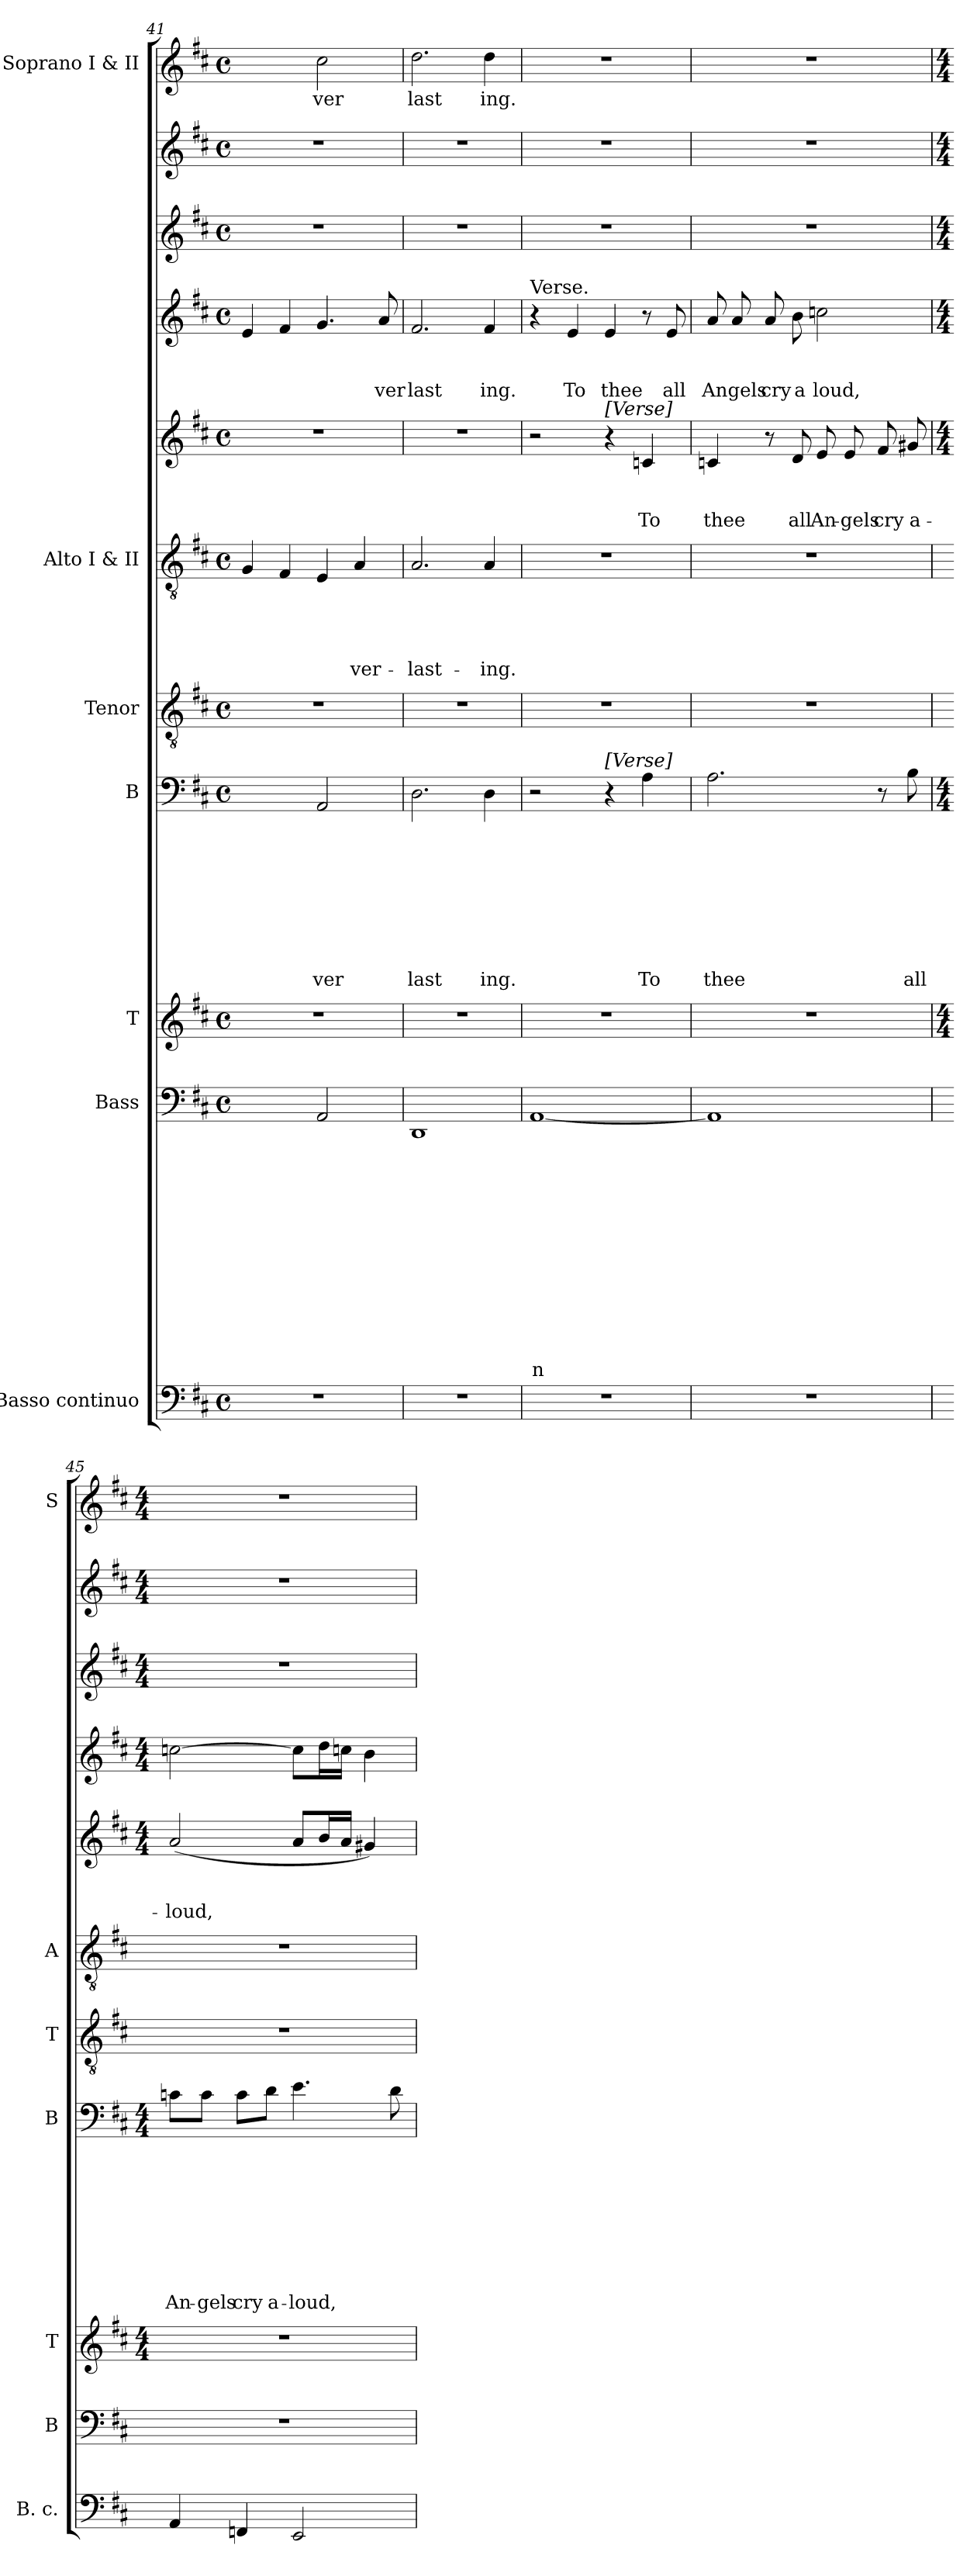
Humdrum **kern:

**kern	**kern	**text	**text	**text	**text	**text	**text	**text	**text	**text	**text	**text	**text	**text	**kern	**kern	**text	**text	**text	**text	**text	**text	**text	**text	**text	**kern	**kern	**text	**text	**text	**text	**text	**kern	**text	**text	**text	**kern	**text	**text	**text	**kern	**kern	**kern	**text
*part11	*part10	*part10	*part10	*part10	*part10	*part10	*part10	*part10	*part10	*part10	*part10	*part10	*part10	*part10	*part9	*part8	*part8	*part8	*part8	*part8	*part8	*part8	*part8	*part8	*part8	*part7	*part6	*part6	*part6	*part6	*part6	*part6	*part5	*part5	*part5	*part5	*part4	*part4	*part4	*part4	*part3	*part2	*part1	*part1
*staff11	*staff10	*staff10	*staff10	*staff10	*staff10	*staff10	*staff10	*staff10	*staff10	*staff10	*staff10	*staff10	*staff10	*staff10	*staff9	*staff8	*staff8	*staff8	*staff8	*staff8	*staff8	*staff8	*staff8	*staff8	*staff8	*staff7	*staff6	*staff6	*staff6	*staff6	*staff6	*staff6	*staff5	*staff5	*staff5	*staff5	*staff4	*staff4	*staff4	*staff4	*staff3	*staff2	*staff1	*staff1
*I"Basso continuo	*I"Bass	*	*	*	*	*	*	*	*	*	*	*	*	*	*I"T	*I"B	*	*	*	*	*	*	*	*	*	*I"Tenor	*I"Alto I & II	*	*	*	*	*	*	*	*	*	*	*	*	*	*	*	*I"Soprano I & II	*
*I'B. c.	*I'B	*	*	*	*	*	*	*	*	*	*	*	*	*	*I'T	*I'B	*	*	*	*	*	*	*	*	*	*I'T	*I'A	*	*	*	*	*	*	*	*	*	*	*	*	*	*	*	*I'S	*
*clefF4	*clefF4	*	*	*	*	*	*	*	*	*	*	*	*	*	*clefG2	*clefF4	*	*	*	*	*	*	*	*	*	*clefGv2	*clefGv2	*	*	*	*	*	*clefG2	*	*	*	*clefG2	*	*	*	*clefG2	*clefG2	*clefG2	*
*ITrd7c12	*	*	*	*	*	*	*	*	*	*	*	*	*	*	*	*	*	*	*	*	*	*	*	*	*	*	*	*	*	*	*	*	*	*	*	*	*	*	*	*	*	*	*	*
*k[f#c#]	*k[f#c#]	*	*	*	*	*	*	*	*	*	*	*	*	*	*k[f#c#]	*k[f#c#]	*	*	*	*	*	*	*	*	*	*k[f#c#]	*k[f#c#]	*	*	*	*	*	*k[f#c#]	*	*	*	*k[f#c#]	*	*	*	*k[f#c#]	*k[f#c#]	*k[f#c#]	*
*D:	*D:	*	*	*	*	*	*	*	*	*	*	*	*	*	*D:	*D:	*	*	*	*	*	*	*	*	*	*D:	*D:	*	*	*	*	*	*D:	*	*	*	*D:	*	*	*	*D:	*D:	*D:	*
*M4/4	*M4/4	*	*	*	*	*	*	*	*	*	*	*	*	*	*M4/4	*M4/4	*	*	*	*	*	*	*	*	*	*M4/4	*M4/4	*	*	*	*	*	*M4/4	*	*	*	*M4/4	*	*	*	*M4/4	*M4/4	*M4/4	*
*met(c)	*met(c)	*	*	*	*	*	*	*	*	*	*	*	*	*	*met(c)	*met(c)	*	*	*	*	*	*	*	*	*	*met(c)	*met(c)	*	*	*	*	*	*met(c)	*	*	*	*met(c)	*	*	*	*met(c)	*met(c)	*met(c)	*
=41	=41	=41	=41	=41	=41	=41	=41	=41	=41	=41	=41	=41	=41	=41	=41	=41	=41	=41	=41	=41	=41	=41	=41	=41	=41	=41	=41	=41	=41	=41	=41	=41	=41	=41	=41	=41	=41	=41	=41	=41	=41	=41	=41	=41
1r	2ryy	.	.	.	.	.	.	.	.	.	.	.	.	.	1r	2ryy	.	.	.	.	.	.	.	.	.	1r	4G/	.	.	.	.	.	1r	.	.	.	4e/	.	.	.	1r	1r	2ryy	.
.	.	.	.	.	.	.	.	.	.	.	.	.	.	.	.	.	.	.	.	.	.	.	.	.	.	.	4F#/	.	.	.	.	.	.	.	.	.	4f#/	.	.	.	.	.	.	.
!	!	!	!	!	!	!	!	!	!	!	!	!	!	!	!	!	!	!	!	!	!	!	!	!	!LO:LY:b	!	!	!	!	!	!	!	!	!	!	!	!	!	!	!	!	!	!	!LO:LY:b
.	2AA/	.	.	.	.	.	.	.	.	.	.	.	.	.	.	2AA/	.	.	.	.	.	.	.	.	ver	.	4E/	.	.	.	.	.	.	.	.	.	4.g/	.	.	.	.	.	2cc#\	ver
!	!	!	!	!	!	!	!	!	!	!	!	!	!	!	!	!	!	!	!	!	!	!	!	!	!	!	!	!	!	!	!	!LO:LY:b	!	!	!	!	!	!	!	!	!	!	!	!
.	.	.	.	.	.	.	.	.	.	.	.	.	.	.	.	.	.	.	.	.	.	.	.	.	.	.	4A/	.	.	.	.	-ver-	.	.	.	.	.	.	.	.	.	.	.	.
!	!	!	!	!	!	!	!	!	!	!	!	!	!	!	!	!	!	!	!	!	!	!	!	!	!	!	!	!	!	!	!	!	!	!	!	!	!	!	!	!LO:LY:b	!	!	!	!
.	.	.	.	.	.	.	.	.	.	.	.	.	.	.	.	.	.	.	.	.	.	.	.	.	.	.	.	.	.	.	.	.	.	.	.	.	8a/	.	.	ver	.	.	.	.
=42	=42	=42	=42	=42	=42	=42	=42	=42	=42	=42	=42	=42	=42	=42	=42	=42	=42	=42	=42	=42	=42	=42	=42	=42	=42	=42	=42	=42	=42	=42	=42	=42	=42	=42	=42	=42	=42	=42	=42	=42	=42	=42	=42	=42
!	!	!	!	!	!	!	!	!	!	!	!	!	!	!	!	!	!	!	!	!	!	!	!	!	!LO:LY:b	!	!	!	!	!	!	!LO:LY:b	!	!	!	!	!	!	!	!LO:LY:b	!	!	!	!LO:LY:b
1r	1DD	.	.	.	.	.	.	.	.	.	.	.	.	.	1r	2.D\	.	.	.	.	.	.	.	.	last	1r	2.A/	.	.	.	.	-last-	1r	.	.	.	2.f#/	.	.	last	1r	1r	2.dd\	last
!	!	!	!	!	!	!	!	!	!	!	!	!	!	!	!	!	!	!	!	!	!	!	!	!	!LO:LY:b	!	!	!	!	!	!	!LO:LY:b	!	!	!	!	!	!	!	!LO:LY:b	!	!	!	!LO:LY:b
.	.	.	.	.	.	.	.	.	.	.	.	.	.	.	.	4D\	.	.	.	.	.	.	.	.	ing.	.	4A/	.	.	.	.	-ing.	.	.	.	.	4f#/	.	.	ing.	.	.	4dd\	ing.
=43	=43	=43	=43	=43	=43	=43	=43	=43	=43	=43	=43	=43	=43	=43	=43	=43	=43	=43	=43	=43	=43	=43	=43	=43	=43	=43	=43	=43	=43	=43	=43	=43	=43	=43	=43	=43	=43	=43	=43	=43	=43	=43	=43	=43
!	!	!	!	!	!	!	!	!	!	!	!	!	!	!	!	!	!	!	!	!	!	!	!	!	!	!	!	!	!	!	!	!	!	!	!	!	!LO:TX:a:t=Verse.	!	!	!	!	!	!	!
!	!	!	!	!	!	!	!	!	!	!	!	!	!	!LO:LY:b:rj	!	!	!	!	!	!	!	!	!	!	!	!	!	!	!	!	!	!	!	!	!	!	!	!	!	!	!	!	!	!
1r	[<1AA	.	.	.	.	.	.	.	.	.	.	.	.	n	1r	2r	.	.	.	.	.	.	.	.	.	1r	1r	.	.	.	.	.	2r	.	.	.	4r	.	.	.	1r	1r	1r	.
!	!	!	!	!	!	!	!	!	!	!	!	!	!	!	!	!	!	!	!	!	!	!	!	!	!	!	!	!	!	!	!	!	!	!	!	!	!	!	!	!LO:LY:b	!	!	!	!
.	.	.	.	.	.	.	.	.	.	.	.	.	.	.	.	.	.	.	.	.	.	.	.	.	.	.	.	.	.	.	.	.	.	.	.	.	4e/	.	.	To	.	.	.	.
!	!	!	!	!	!	!	!	!	!	!	!	!	!	!	!	!	!	!	!	!	!	!	!	!	!	!	!	!	!	!	!	!	!LO:TX:a:t=[Verse]	!	!	!	!	!	!	!	!	!	!	!
!	!	!	!	!	!	!	!	!	!	!	!	!	!	!	!	!LO:TX:a:t=[Verse]	!	!	!	!	!	!	!	!	!	!	!	!	!	!	!	!	!	!	!	!	!	!	!	!	!	!	!	!
!	!	!	!	!	!	!	!	!	!	!	!	!	!	!	!	!	!	!	!	!	!	!	!	!	!	!	!	!	!	!	!	!	!	!	!	!	!	!	!	!LO:LY:b	!	!	!	!
.	.	.	.	.	.	.	.	.	.	.	.	.	.	.	.	4r	.	.	.	.	.	.	.	.	.	.	.	.	.	.	.	.	4r	.	.	.	4e/	.	.	thee	.	.	.	.
!	!	!	!	!	!	!	!	!	!	!	!	!	!	!	!	!	!	!	!	!	!	!	!	!	!LO:LY:b	!	!	!	!	!	!	!	!	!	!	!LO:LY:b	!	!	!	!	!	!	!	!
.	.	.	.	.	.	.	.	.	.	.	.	.	.	.	.	4A\	.	.	.	.	.	.	.	.	To	.	.	.	.	.	.	.	4cn/	.	.	To	8r	.	.	.	.	.	.	.
!	!	!	!	!	!	!	!	!	!	!	!	!	!	!	!	!	!	!	!	!	!	!	!	!	!	!	!	!	!	!	!	!	!	!	!	!	!	!	!	!LO:LY:b	!	!	!	!
.	.	.	.	.	.	.	.	.	.	.	.	.	.	.	.	.	.	.	.	.	.	.	.	.	.	.	.	.	.	.	.	.	.	.	.	.	8e/	.	.	all	.	.	.	.
=44	=44	=44	=44	=44	=44	=44	=44	=44	=44	=44	=44	=44	=44	=44	=44	=44	=44	=44	=44	=44	=44	=44	=44	=44	=44	=44	=44	=44	=44	=44	=44	=44	=44	=44	=44	=44	=44	=44	=44	=44	=44	=44	=44	=44
!	!	!	!	!	!	!	!	!	!	!	!	!	!	!	!	!	!	!	!	!	!	!	!	!	!LO:LY:b	!	!	!	!	!	!	!	!	!	!	!LO:LY:b	!	!	!	!LO:LY:b	!	!	!	!
1r	1AA]	.	.	.	.	.	.	.	.	.	.	.	.	.	1r	2.A\	.	.	.	.	.	.	.	.	thee	1r	1r	.	.	.	.	.	4cn/	.	.	thee	8a/	.	.	An	1r	1r	1r	.
!	!	!	!	!	!	!	!	!	!	!	!	!	!	!	!	!	!	!	!	!	!	!	!	!	!	!	!	!	!	!	!	!	!	!	!	!	!	!	!	!LO:LY:b	!	!	!	!
.	.	.	.	.	.	.	.	.	.	.	.	.	.	.	.	.	.	.	.	.	.	.	.	.	.	.	.	.	.	.	.	.	.	.	.	.	8a/	.	.	gels	.	.	.	.
!	!	!	!	!	!	!	!	!	!	!	!	!	!	!	!	!	!	!	!	!	!	!	!	!	!	!	!	!	!	!	!	!	!	!	!	!	!	!	!	!LO:LY:b	!	!	!	!
.	.	.	.	.	.	.	.	.	.	.	.	.	.	.	.	.	.	.	.	.	.	.	.	.	.	.	.	.	.	.	.	.	8r	.	.	.	8a/	.	.	cry	.	.	.	.
!	!	!	!	!	!	!	!	!	!	!	!	!	!	!	!	!	!	!	!	!	!	!	!	!	!	!	!	!	!	!	!	!	!	!	!	!LO:LY:b	!	!	!	!LO:LY:b	!	!	!	!
.	.	.	.	.	.	.	.	.	.	.	.	.	.	.	.	.	.	.	.	.	.	.	.	.	.	.	.	.	.	.	.	.	8d/	.	.	all	8b\	.	.	a	.	.	.	.
!	!	!	!	!	!	!	!	!	!	!	!	!	!	!	!	!	!	!	!	!	!	!	!	!	!	!	!	!	!	!	!	!	!	!	!	!LO:LY:b	!	!	!	!LO:LY:b	!	!	!	!
.	.	.	.	.	.	.	.	.	.	.	.	.	.	.	.	.	.	.	.	.	.	.	.	.	.	.	.	.	.	.	.	.	8e/	.	.	An-	2ccn\	.	.	loud,	.	.	.	.
!	!	!	!	!	!	!	!	!	!	!	!	!	!	!	!	!	!	!	!	!	!	!	!	!	!	!	!	!	!	!	!	!	!	!	!	!LO:LY:b	!	!	!	!	!	!	!	!
.	.	.	.	.	.	.	.	.	.	.	.	.	.	.	.	.	.	.	.	.	.	.	.	.	.	.	.	.	.	.	.	.	8e/	.	.	-gels	.	.	.	.	.	.	.	.
!	!	!	!	!	!	!	!	!	!	!	!	!	!	!	!	!	!	!	!	!	!	!	!	!	!	!	!	!	!	!	!	!	!	!	!	!LO:LY:b	!	!	!	!	!	!	!	!
.	.	.	.	.	.	.	.	.	.	.	.	.	.	.	.	8r	.	.	.	.	.	.	.	.	.	.	.	.	.	.	.	.	8f#/	.	.	cry	.	.	.	.	.	.	.	.
!	!	!	!	!	!	!	!	!	!	!	!	!	!	!	!	!	!	!	!	!	!	!	!	!	!LO:LY:b	!	!	!	!	!	!	!	!	!	!	!LO:LY:b	!	!	!	!	!	!	!	!
.	.	.	.	.	.	.	.	.	.	.	.	.	.	.	.	8B\	.	.	.	.	.	.	.	.	all	.	.	.	.	.	.	.	8g#X/	.	.	a-	.	.	.	.	.	.	.	.
!!LO:LB:g=z
=45	=45	=45	=45	=45	=45	=45	=45	=45	=45	=45	=45	=45	=45	=45	=45	=45	=45	=45	=45	=45	=45	=45	=45	=45	=45	=45	=45	=45	=45	=45	=45	=45	=45	=45	=45	=45	=45	=45	=45	=45	=45	=45	=45	=45
*	*	*	*	*	*	*	*	*	*	*	*	*	*	*	*M4/4	*M4/4	*	*	*	*	*	*	*	*	*	*	*	*	*	*	*	*	*M4/4	*	*	*	*M4/4	*	*	*	*M4/4	*M4/4	*M4/4	*
!	!	!	!	!	!	!	!	!	!	!	!	!	!	!	!	!	!	!	!	!	!	!	!	!	!LO:LY:b	!	!	!	!	!	!	!	!	!	!	!LO:LY:b	!	!	!	!	!	!	!	!
4AAA/	1r	.	.	.	.	.	.	.	.	.	.	.	.	.	1r	8cn\L	.	.	.	.	.	.	.	.	An-	1r	1r	.	.	.	.	.	(<2a/	.	.	-loud,	[>2ccn\	.	.	.	1r	1r	1r	.
!	!	!	!	!	!	!	!	!	!	!	!	!	!	!	!	!	!	!	!	!	!	!	!	!	!LO:LY:b	!	!	!	!	!	!	!	!	!	!	!	!	!	!	!	!	!	!	!
.	.	.	.	.	.	.	.	.	.	.	.	.	.	.	.	8c\J	.	.	.	.	.	.	.	.	-gels	.	.	.	.	.	.	.	.	.	.	.	.	.	.	.	.	.	.	.
!	!	!	!	!	!	!	!	!	!	!	!	!	!	!	!	!	!	!	!	!	!	!	!	!	!LO:LY:b	!	!	!	!	!	!	!	!	!	!	!	!	!	!	!	!	!	!	!
4FFFn/	.	.	.	.	.	.	.	.	.	.	.	.	.	.	.	8c\L	.	.	.	.	.	.	.	.	cry	.	.	.	.	.	.	.	.	.	.	.	.	.	.	.	.	.	.	.
!	!	!	!	!	!	!	!	!	!	!	!	!	!	!	!	!	!	!	!	!	!	!	!	!	!LO:LY:b	!	!	!	!	!	!	!	!	!	!	!	!	!	!	!	!	!	!	!
.	.	.	.	.	.	.	.	.	.	.	.	.	.	.	.	8d\J	.	.	.	.	.	.	.	.	a-	.	.	.	.	.	.	.	.	.	.	.	.	.	.	.	.	.	.	.
!	!	!	!	!	!	!	!	!	!	!	!	!	!	!	!	!	!	!	!	!	!	!	!	!	!LO:LY:b	!	!	!	!	!	!	!	!	!	!	!	!	!	!	!	!	!	!	!
2EEE/	.	.	.	.	.	.	.	.	.	.	.	.	.	.	.	4.e\	.	.	.	.	.	.	.	.	-loud,	.	.	.	.	.	.	.	8a/L	.	.	.	8cc\L]	.	.	.	.	.	.	.
.	.	.	.	.	.	.	.	.	.	.	.	.	.	.	.	.	.	.	.	.	.	.	.	.	.	.	.	.	.	.	.	.	16b/L	.	.	.	16dd\L	.	.	.	.	.	.	.
.	.	.	.	.	.	.	.	.	.	.	.	.	.	.	.	.	.	.	.	.	.	.	.	.	.	.	.	.	.	.	.	.	16a/JJ	.	.	.	16ccn\JJ	.	.	.	.	.	.	.
.	.	.	.	.	.	.	.	.	.	.	.	.	.	.	.	.	.	.	.	.	.	.	.	.	.	.	.	.	.	.	.	.	4g#X/)	.	.	.	4b\	.	.	.	.	.	.	.
.	.	.	.	.	.	.	.	.	.	.	.	.	.	.	.	8d\	.	.	.	.	.	.	.	.	.	.	.	.	.	.	.	.	.	.	.	.	.	.	.	.	.	.	.	.
=	=	=	=	=	=	=	=	=	=	=	=	=	=	=	=	=	=	=	=	=	=	=	=	=	=	=	=	=	=	=	=	=	=	=	=	=	=	=	=	=	=	=	=	=
*-	*-	*-	*-	*-	*-	*-	*-	*-	*-	*-	*-	*-	*-	*-	*-	*-	*-	*-	*-	*-	*-	*-	*-	*-	*-	*-	*-	*-	*-	*-	*-	*-	*-	*-	*-	*-	*-	*-	*-	*-	*-	*-	*-	*-
